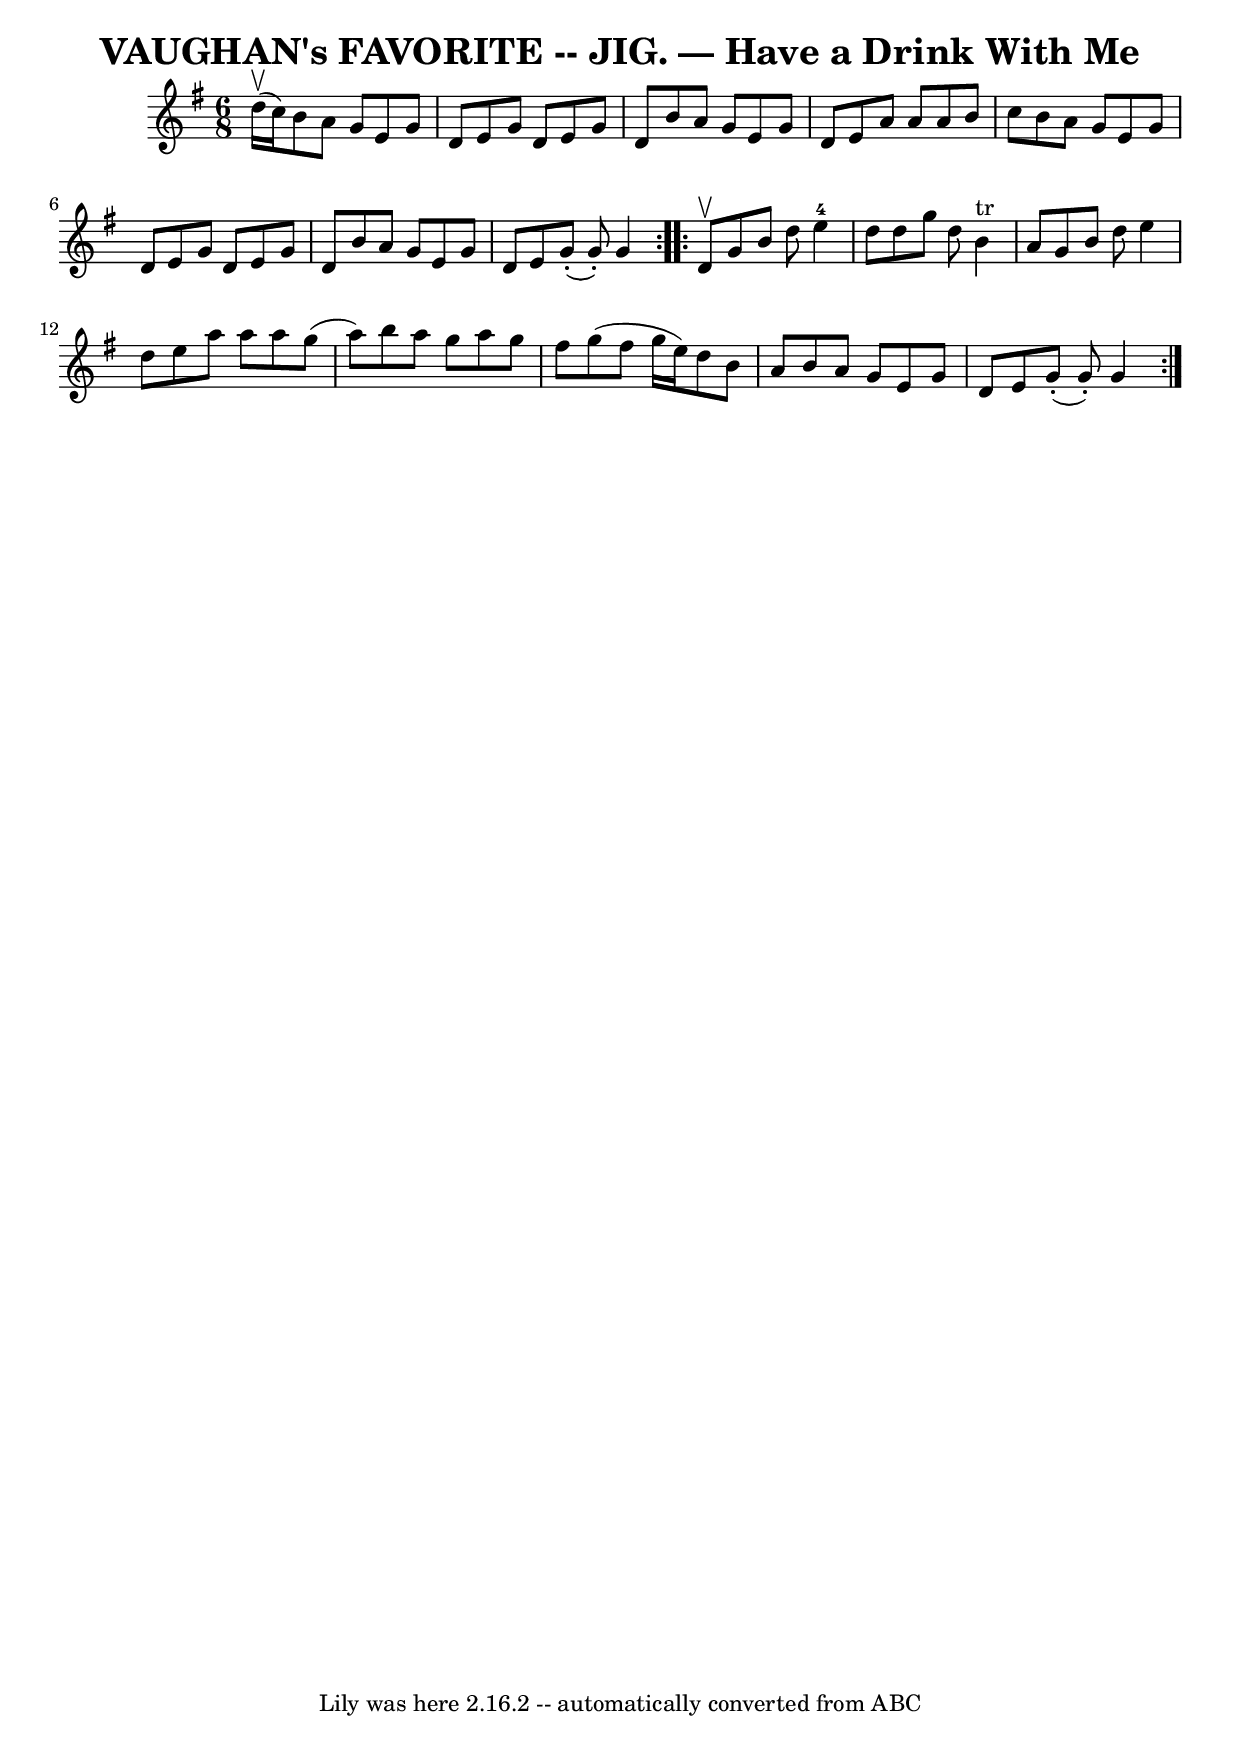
\version "2.16.2"
\include "Mammoth.ily"
\header {
	%% book = "Coles pg. 64.5"
	crossRefNumber = "25"
	footnotes = ""
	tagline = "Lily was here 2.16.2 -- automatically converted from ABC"
	title = "VAUGHAN's FAVORITE -- JIG. — Have a Drink With Me"
}
voicedefault =  {


\repeat volta 2 {
\time 6/8 
\key g \major d''16 (^\upbow c''16) |
 b'8 a'8    
g'8 e'8 g'8 d'8  |
 e'8 g'8 d'8 e'8 g'8 d'8  
|
 b'8 a'8 g'8 e'8 g'8 d'8  |
 e'8 a'8 a'8 
 a'8 b'8 c''8  |
 b'8 a'8 g'8 e'8 g'8 d'8  
|
 e'8 g'8 d'8 e'8 g'8 d'8  |
 b'8 a'8 g'8 
 e'8 g'8 d'8  |
 e'8 g'8 (-. g'8 -.) g'4  }     
\repeat volta 2 { d'8^\upbow |
 g'8 b'8 d''8 e''4-4   
d''8  |
 d''8 g''8 d''8 b'4^"tr" a'8  |
 g'8    
b'8 d''8 e''4 d''8  |
 e''8 a''8 a''8 a''8 g''8 (
 a''8) |
 b''8 a''8 g''8 a''8 g''8 fis''8  |
 
 g''8 (fis''8 g''16 e''16) d''8 b'8 a'8  |
 b'8    
a'8 g'8 e'8 g'8 d'8  |
 e'8 g'8 (-. g'8 -.) g'4  
}   
}

\score{
    <<

	\context Staff="default"
	{
	    \voicedefault 
	}

    >>
	\layout {
	}
	\midi {}
}
